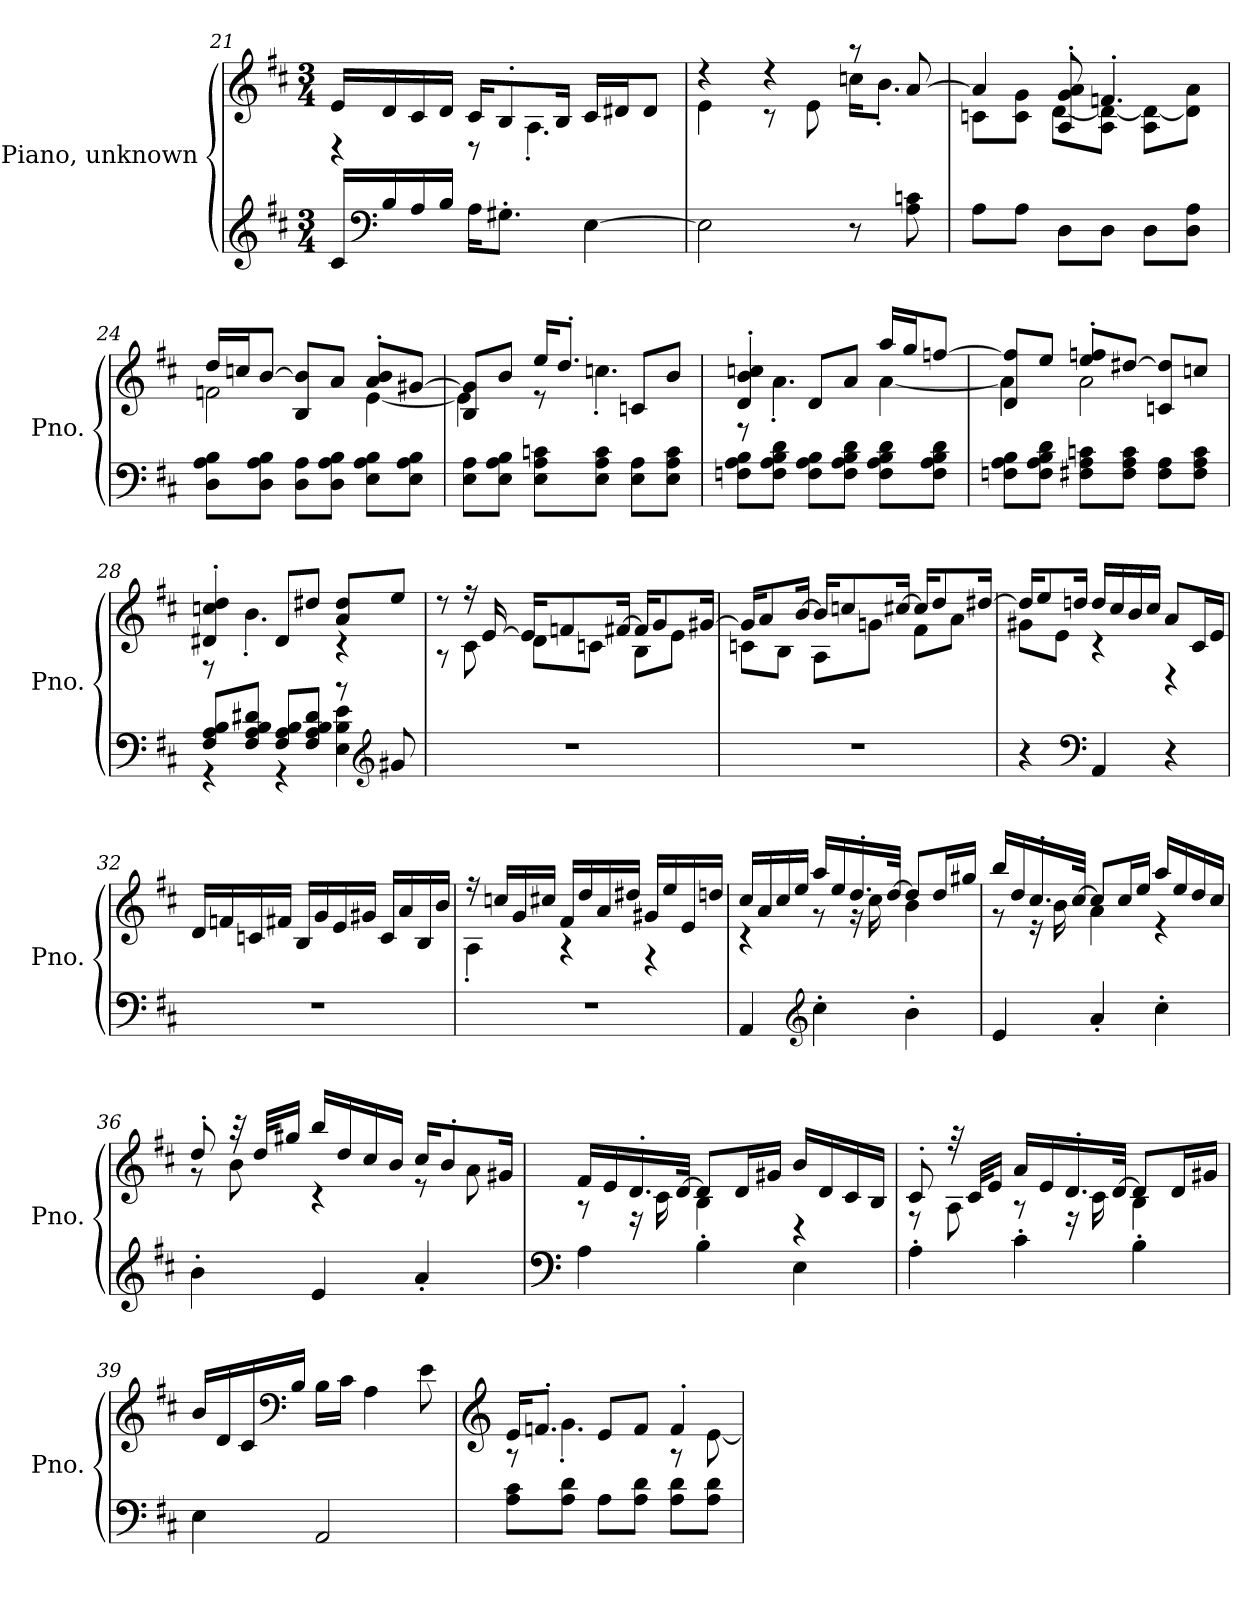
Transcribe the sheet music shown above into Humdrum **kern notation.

**kern	**kern
*part1	*part1
*staff2	*staff1
*I"Piano, unknown	*
*I'Pno.	*
*clefG2	*clefG2
*k[f#c#]	*k[f#c#]
*M3/4	*M3/4
=21	=21
*	*^
16c#/LL	16e/LL	4r
*clefF4	*	*
16B/	16d/	.
16A/	16c#/	.
16B/JJ	16d/JJ	.
16A\KL	16c#/KL	8r
8.G#X'\J	8B'/	.
.	.	4.A'\
.	16B/Jk	.
[4E\	16c#/LL	.
.	16d#X/J	.
.	8d#/J	.
=22	=22	=22
2E\]	4r	4e\
.	4r	8r
.	.	8e\
8r	8r	16ccn\KL
.	.	8.b'\J
8A\ 8cn\	[8a/	.
!!LO:LB:g=z	!!
=23	=23	=23
8A\L	4a/]	8cn\L
8A\J	.	8c\ 8g\J
8D\L	8A/' 8g/' 8a/'	[8d\L
8D\J	4.fn'/	8A\ 8d\_J
8D\L	.	8A\ 8d\_L
8D\ 8A\J	.	8d\] 8a\J
=24	=24	=24
8D\ 8A\ 8B\L	16dd/LL	2fn\
.	16ccn/J	.
8D\ 8A\ 8B\J	[8b/J	.
8D\ 8A\L	8B/ 8b/]L	.
8D\ 8A\ 8B\J	8a/J	.
8E\ 8A\ 8B\L	8a/' 8b/'L	[4e\
8E\ 8A\ 8B\J	[8g#X/J	.
=25	=25	=25
8E\ 8A\L	8B/ 8g#/]L	4e\]
8E\ 8A\ 8B\J	8b/J	.
8E\ 8A\ 8cn\L	16ee/KL	8r
.	8.dd'/J	.
8E\ 8A\ 8c\J	.	4.ccn'\
8E\ 8A\L	8cn/L	.
8E\ 8A\ 8c\J	8b/J	.
!!LO:LB:g=z	!!
=26	=26	=26
8Fn\ 8A\ 8B\L	4d/' 4b/' 4ccn/'	8r
8F\ 8A\ 8B\ 8d\J	.	4.a'\
8F\ 8A\ 8B\L	8d/L	.
8F\ 8A\ 8B\ 8d\J	8a/J	.
8F\ 8A\ 8B\ 8d\L	16aa/LL	[4a\
.	16gg/J	.
8F\ 8A\ 8B\ 8d\J	[8ffn/J	.
=27	=27	=27
8Fn\ 8A\ 8B\L	8d/ 8ff/]L	4a\]
8F\ 8A\ 8B\ 8d\J	8ee/J	.
8F#X\ 8A\ 8cn\L	8ee/' 8ffn/'L	2a\
8F#\ 8A\ 8c\J	[8dd#X/J	.
8F#\ 8A\L	8cn/ 8dd#/]L	.
8F#\ 8A\ 8c\J	8ccn/J	.
=28	=28	=28
*^	*	*
8F#/ 8A/ 8B/L	4r	4d#X/' 4ccn/' 4dd/'	8r
8F#/ 8A/ 8B/ 8d#X/J	.	.	4.b'\
8F#/ 8A/ 8B/L	4r	8d#/L	.
8F#/ 8A/ 8B/ 8d#/J	.	8dd#X/J	.
8r	4E\ 4B\ 4e\	8a/ 8dd#/L	4r
*clefG2	*	*	*
8g#X/	.	8ee/J	.
*v	*v	*	*
!!LO:LB:g=z	!!
=29	=29	=29
2.r	8r	8r
.	16r	8c#\
.	[16e/	.
.	16e/KL]	8d\L
.	8fn/	.
.	.	8cn\J
.	[16f#X/Jk	.
.	16f#/KL]	8B\L
.	8g/	.
.	.	8e\J
.	[16g#X/Jk	.
=30	=30	=30
2.r	16g#/KL]	8cn\L
.	8a/	.
.	.	8B\J
.	[16b/Jk	.
.	16b/KL]	8A\L
.	8ccn/	.
.	.	8gn\J
.	[16cc#X/Jk	.
.	16cc#/KL]	8f#\L
.	8dd/	.
.	.	8a\J
.	[16dd#X/Jk	.
!!LO:LB:g=z	!!
=31	=31	=31
4r	16dd#/KL]	8g#X\L
.	8ee/	.
.	.	8e\J
.	16ddn/Jk	.
*clefF4	*	*
4AA/	16dd/LL	4r
.	16cc#/	.
.	16b/	.
.	16cc#/JJ	.
4r	8a/L	4r
.	16c#/L	.
.	16e/JJ	.
*	*v	*v
=32	=32
2.r	16d/LL
.	16fn/
.	16cn/
.	16f#X/JJ
.	16B/LL
.	16g/
.	16e/
.	16g#X/JJ
.	16c/LL
.	16a/
.	16B/
.	16b/JJ
=33	=33
*	*^
2.r	16r	4A'\
.	16ccn/LL	.
.	16g/	.
.	16cc#X/JJ	.
.	16f#/LL	4r
.	16dd/	.
.	16a/	.
.	16dd#X/JJ	.
.	16g#X/LL	4r
.	16ee/	.
.	16e/	.
.	16ddn/JJ	.
!!LO:PB:g=z	!!
=34	=34	=34
4AA/	16cc#/LL	4r
.	16a/	.
.	16cc#/	.
.	16ee/JJ	.
*clefG2	*	*
4cc#'\	16aa/LL	8r
.	16ee/	.
.	16.dd'/	16r
.	.	16cc#\
.	[32dd/JJk	.
4b'\	8dd/L]	4b\
.	16dd/L	.
.	16gg#X/JJ	.
=35	=35	=35
4e/	16bb/LL	8r
.	16dd/	.
.	16.cc#'/	16r
.	.	16b\
.	[32cc#/JJk	.
4a'/	8cc#/L]	4a\
.	16cc#/L	.
.	16ee/JJ	.
4cc#'\	16aa/LL	4r
.	16ee/	.
.	16dd/	.
.	16cc#/JJ	.
=36	=36	=36
4b'\	8dd'/	8r
.	32r	8b\
.	32dd/KLL	.
.	16gg#X/JJ	.
4e/	16bb/LL	4r
.	16dd/	.
.	16cc#/	.
.	16b/JJ	.
4a'/	16cc#/KL	8r
.	8b'/	.
.	.	8a\
.	16g#X/Jk	.
!!LO:LB:g=z	!!
=37	=37	=37
*clefF4	*	*
4A\	16f#/LL	8r
.	16e/	.
.	16.d'/	16r
.	.	16c#\
.	[32d/JJk	.
4B'\	8d/L]	4B\
.	16d/L	.
.	16g#X/JJ	.
4E\	16b/LL	4r
.	16d/	.
.	16c#/	.
.	16B/JJ	.
=38	=38	=38
4A'\	8c#'/	8r
.	32r	8A\
.	32c#/KLL	.
.	16e/JJ	.
4c#'\	16a/LL	8r
.	16e/	.
.	16.d'/	16r
.	.	16c#\
.	[32d/JJk	.
4B'\	8d/L]	4B\
.	16d/L	.
.	16g#X/JJ	.
*	*v	*v
=39	=39
4E\	16b/LL
.	16d/
.	16c#/
*	*clefF4
.	16B/JJ
2AA/	16B\LL
.	16c#\JJ
.	4A\
.	8e\
!!LO:LB:g=z
=40	=40
*	*clefG2
*	*^
8A\ 8c#\L	16e/KL	8r
.	8.fn'/J	.
8A\ 8d\J	.	4.g'\
8A\L	8e/L	.
8A\ 8d\J	8f/J	.
8A\ 8d\L	4f'/	8r
8A\ 8d\J	.	[8e\
*	*v	*v
=	=
*-	*-
